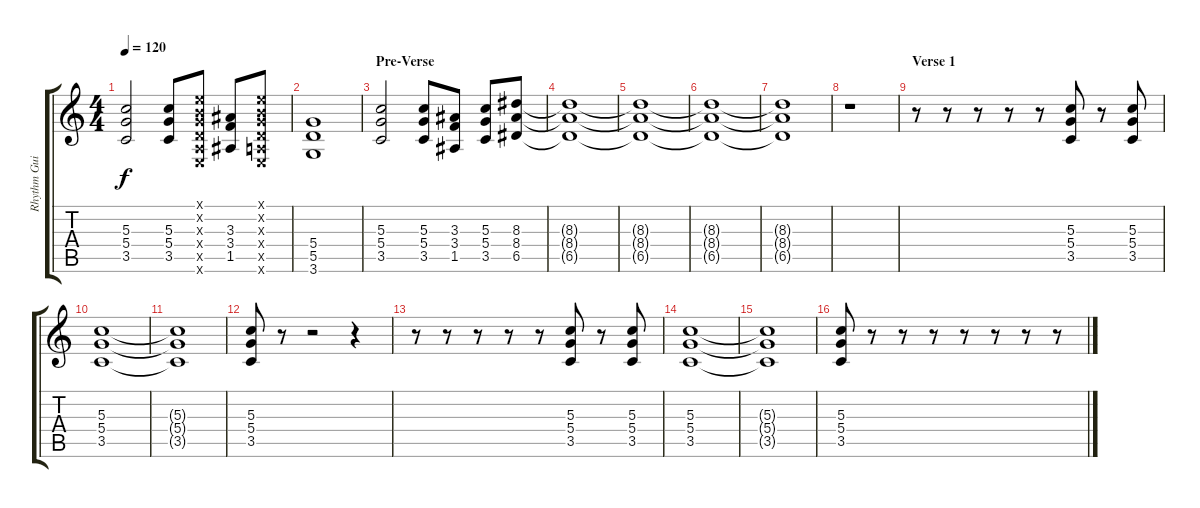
\track ("Rhythm Guitar" "Rhythm Gui") {instrument distortionguitar}
\staff {score tabs}
\tuning (E4 B3 G3 D3 A2 E2) {hide}
\ts (4 4)
\tempo 120
\clef g2
\ks c
(5.3 5.4 3.5).2{dy f} (5.3 5.4 3.5).8 (0.1{x} 0.2{x} 0.3{x} 0.4{x} 0.5{x} 0.6{x}).8 (3.3 3.4 1.5).8 (0.1{x} 0.2{x} 0.3{x} 0.4{x} 0.5{x} 0.6{x}).8 |
(5.4 5.5 3.6).1 |
\section ("" "Pre-Verse")
(5.3 5.4 3.5).2 (5.3 5.4 3.5).8 (3.3 3.4 1.5).8 (5.3 5.4 3.5).8 (8.3 8.4 6.5).8 |
(8.3{t} 8.4{t} 6.5{t}).1 |
(8.3{t} 8.4{t} 6.5{t}).1{volume 0} |
(8.3{t} 8.4{t} 6.5{t}).1 |
(8.3{t} 8.4{t} 6.5{t}).1 |
r.1 |
\section ("" "Verse 1")
r.8{volume 13} r.8 r.8 r.8 r.8 (5.3 5.4 3.5).8 r.8 (5.3 5.4 3.5).8 |
(5.3 5.4 3.5).1 |
(5.3{t} 5.4{t} 3.5{t}).1 |
(5.3 5.4 3.5).8 r.8 r.2 r.4 |
r.8 r.8 r.8 r.8 r.8 (5.3 5.4 3.5).8 r.8 (5.3 5.4 3.5).8 |
(5.3 5.4 3.5).1 |
(5.3{t} 5.4{t} 3.5{t}).1 |
(5.3 5.4 3.5).8 r.8 r.8 r.8 r.8 r.8 r.8 r.8
